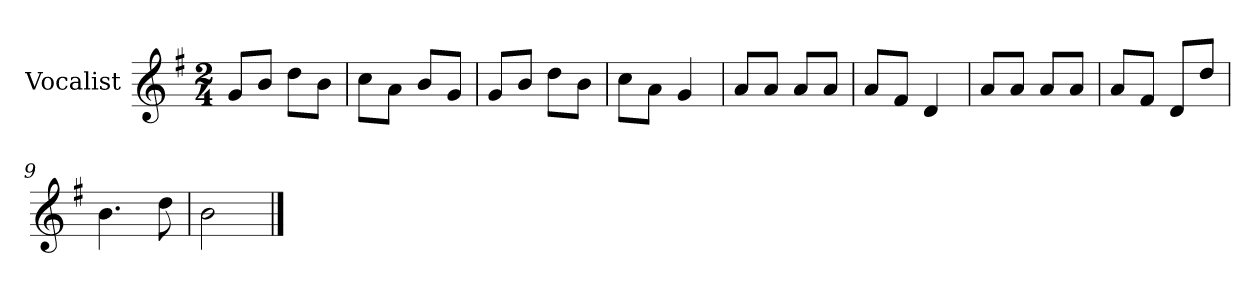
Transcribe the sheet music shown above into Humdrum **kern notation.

**kern
*part1
*staff1
*I"Vocalist
*k[f#]
*G:
*M2/4
=1
8gL
8bJ
8ddL
8bJ
=2
8ccL
8aJ
8bL
8gJ
=3
8gL
8bJ
8ddL
8bJ
=4
8ccL
8aJ
4g
=5
8aL
8aJ
8aL
8aJ
=6
8aL
8f#J
4d
=7
8aL
8aJ
8aL
8aJ
=8
8aL
8f#J
8dL
8ddJ
=9
4.b
8dd
=10
2b
==
*-
